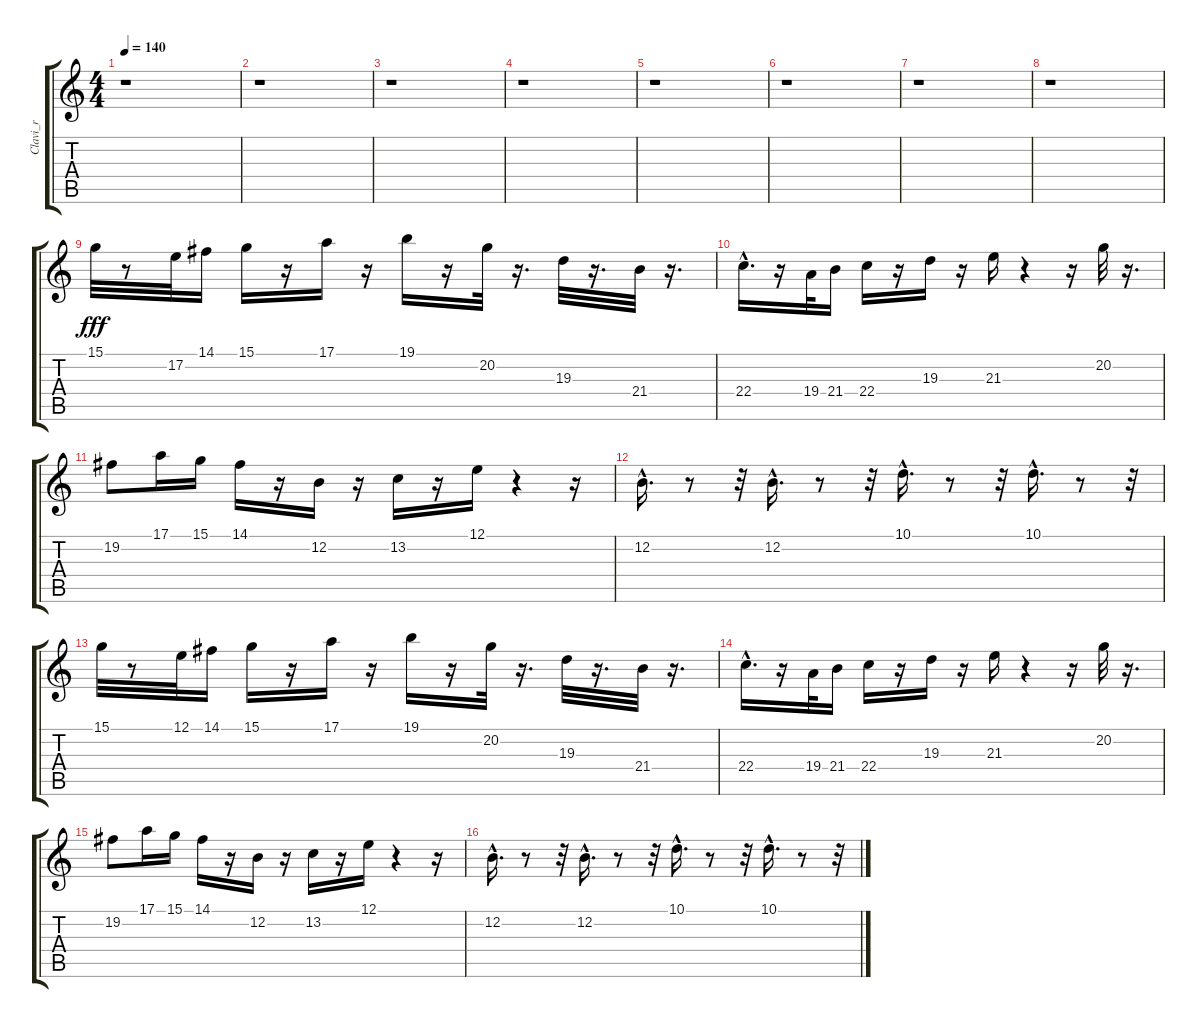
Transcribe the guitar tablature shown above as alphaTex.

\track ("Clavi_r" "Clavi_r") {instrument clavinet}
\staff {score tabs}
\tuning (E4 B3 G3 D3 A2 E2) {hide}
\ts (4 4)
\tempo 140
\clef g2
\ks c
r.1{dy fff} |
r.1 |
r.1 |
r.1 |
r.1 |
r.1 |
r.1 |
r.1 |
15.1.32 r.8 17.2.32 14.1.16 15.1.16 r.16 17.1.16 r.16 19.1.16 r.16 20.2.32 r.16{d} 19.3.32 r.16{d} 21.4.32 r.16{d} |
22.4{hac}.16{d} r.16 19.4.32 21.4.16 22.4.16 r.16 19.3.16 r.16 21.3.16 r.4 r.16 20.2.32 r.16{d} |
19.2.8 17.1.16 15.1.16 14.1.16 r.16 12.2.16 r.16 13.2.16 r.16 12.1.16 r.4 r.16 |
12.2{hac}.16{d} r.8 r.32 12.2{hac}.16{d} r.8 r.32 10.1{hac}.16{d} r.8 r.32 10.1{hac}.16{d} r.8 r.32 |
15.1.32 r.8 12.1.32 14.1.16 15.1.16 r.16 17.1.16 r.16 19.1.16 r.16 20.2.32 r.16{d} 19.3.32 r.16{d} 21.4.32 r.16{d} |
22.4{hac}.16{d} r.16 19.4.32 21.4.16 22.4.16 r.16 19.3.16 r.16 21.3.16 r.4 r.16 20.2.32 r.16{d} |
19.2.8 17.1.16 15.1.16 14.1.16 r.16 12.2.16 r.16 13.2.16 r.16 12.1.16 r.4 r.16 |
12.2{hac}.16{d} r.8 r.32 12.2{hac}.16{d} r.8 r.32 10.1{hac}.16{d} r.8 r.32 10.1{hac}.16{d} r.8 r.32
